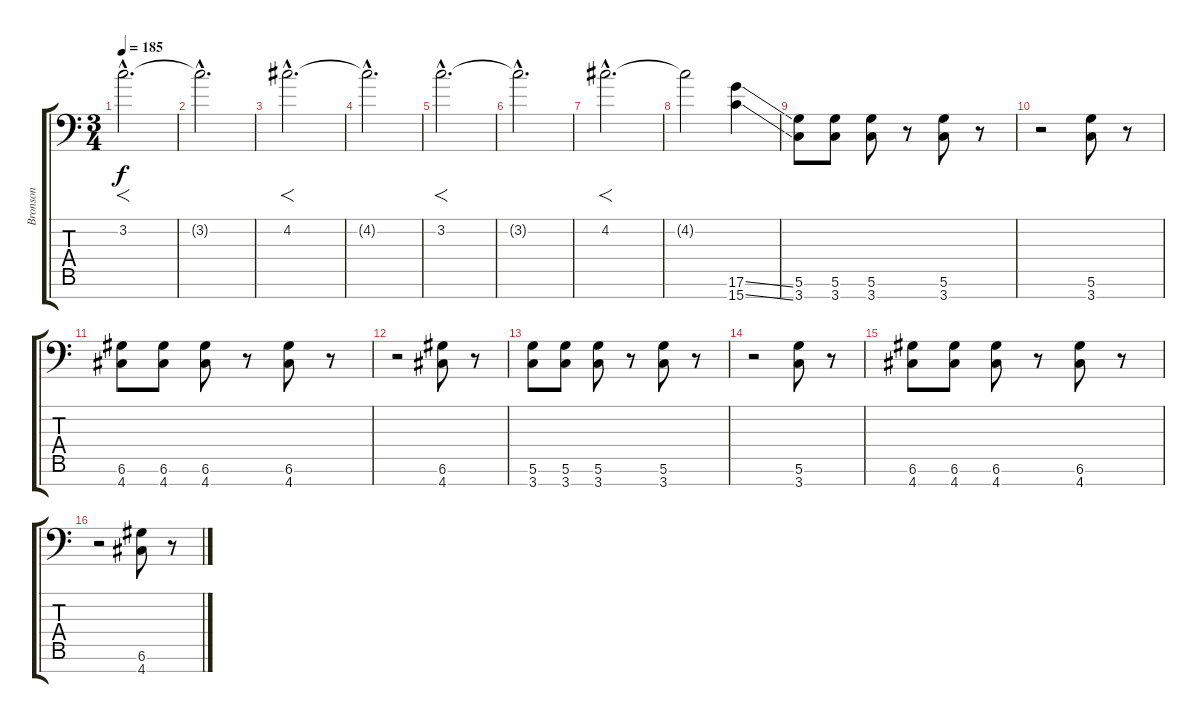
\track ("Bronson" "Bronson") {instrument distortionguitar}
\staff {score tabs}
\tuning (D4 A3 F3 C3 G2 D2 A1) {hide}
\ts (3 4)
\tempo 185
\clef f4
\ks c
3.2{hac}.2{f d dy f} |
3.2{hac t}.2{d} |
4.2{hac}.2{f d} |
4.2{hac t}.2{d} |
3.2{hac}.2{f d} |
3.2{hac t}.2{d} |
4.2{hac}.2{f d} |
4.2{t}.2 (17.6{ss} 15.7{ss}).4 |
(5.6 3.7).8 (5.6 3.7).8 (5.6 3.7).8 r.8 (5.6 3.7).8 r.8 |
r.2 (5.6 3.7).8 r.8 |
(6.6 4.7).8 (6.6 4.7).8 (6.6 4.7).8 r.8 (6.6 4.7).8 r.8 |
r.2 (6.6 4.7).8 r.8 |
(5.6 3.7).8 (5.6 3.7).8 (5.6 3.7).8 r.8 (5.6 3.7).8 r.8 |
r.2 (5.6 3.7).8 r.8 |
(6.6 4.7).8 (6.6 4.7).8 (6.6 4.7).8 r.8 (6.6 4.7).8 r.8 |
r.2 (6.6 4.7).8 r.8
